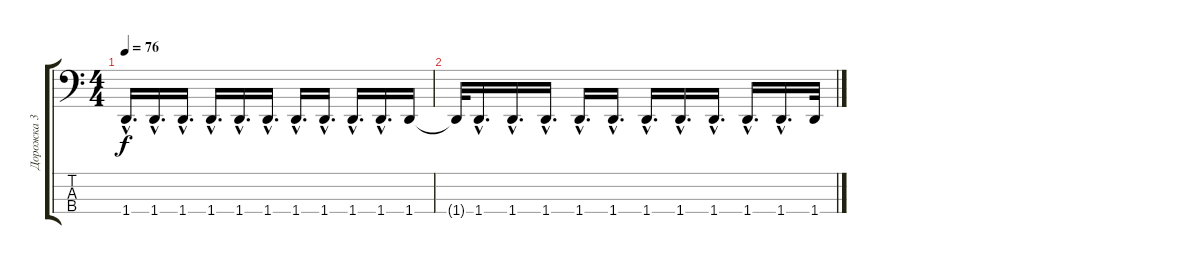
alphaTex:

\track ("Дорожка 3" "Дорожка 3") {instrument electricbassfinger}
\staff {score tabs}
\tuning (Gb2 Db2 Ab1 Db1) {hide}
\ts (4 4)
\tempo 76
\clef f4
\ks c
1.4{hac}.16{d dy f} 1.4{hac}.16{d} 1.4{hac}.16{d} 1.4{hac}.16{d} 1.4{hac}.16{d} 1.4{hac}.16{d} 1.4{hac}.16{d} 1.4{hac}.16{d} 1.4{hac}.16{d} 1.4{hac}.16{d} 1.4.16 |
1.4{t}.32 1.4{hac}.16{d} 1.4{hac}.16{d} 1.4{hac}.16{d} 1.4{hac}.16{d} 1.4{hac}.16{d} 1.4{hac}.16{d} 1.4{hac}.16{d} 1.4{hac}.16{d} 1.4{hac}.16{d} 1.4{hac}.16{d} 1.4.32
